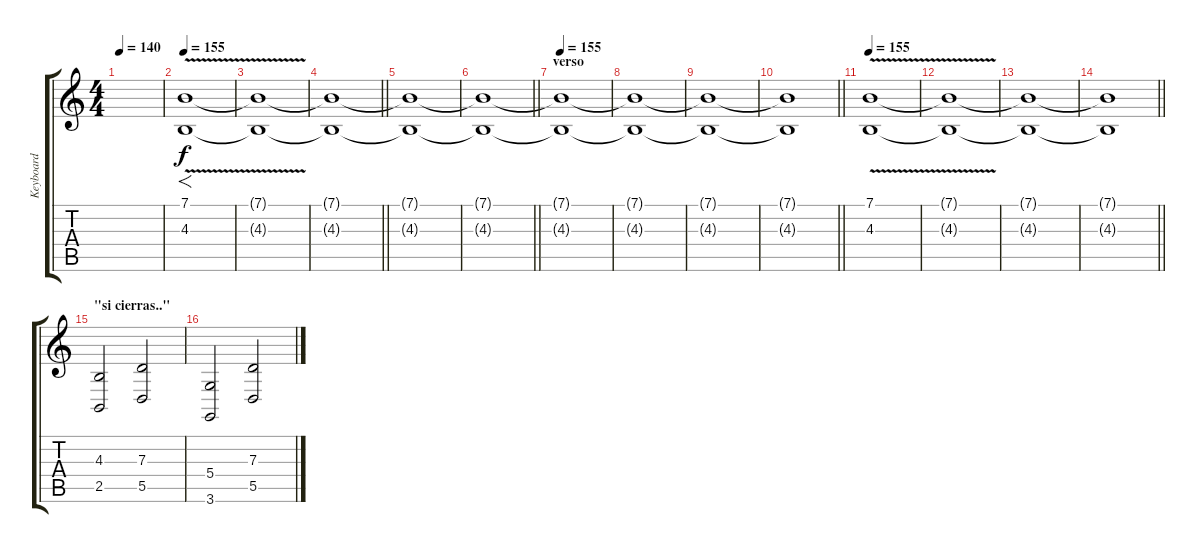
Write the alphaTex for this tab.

\track ("Keyboard" "Keyboard") {instrument stringensemble2}
\staff {score tabs}
\tuning (E4 B3 G3 D3 A2 E2) {hide}
\ts (4 4)
\tempo 140
\clef g2
\ks c
|
\tempo 155
(7.1{v} 4.3{v}).1{f} |
(7.1{t} 4.3{t}).1 |
\barLineRight lightlight
(7.1{t} 4.3{t}).1 |
(7.1{t} 4.3{t}).1 |
\barLineRight lightlight
(7.1{t} 4.3{t}).1 |
\section ("" "verso")
\tempo 155
(7.1{t} 4.3{t}).1 |
(7.1{t} 4.3{t}).1 |
(7.1{t} 4.3{t}).1 |
\barLineRight lightlight
(7.1{t} 4.3{t}).1 |
\section ("" "")
\tempo 155
(7.1{v} 4.3{v}).1 |
(7.1{t} 4.3{t}).1 |
(7.1{t} 4.3{t}).1 |
\barLineRight lightlight
(7.1{t} 4.3{t}).1 |
\section ("" "\"si cierras..\"")
(4.3 2.5).2 (7.3 5.5).2 |
(5.4 3.6).2 (7.3 5.5).2
